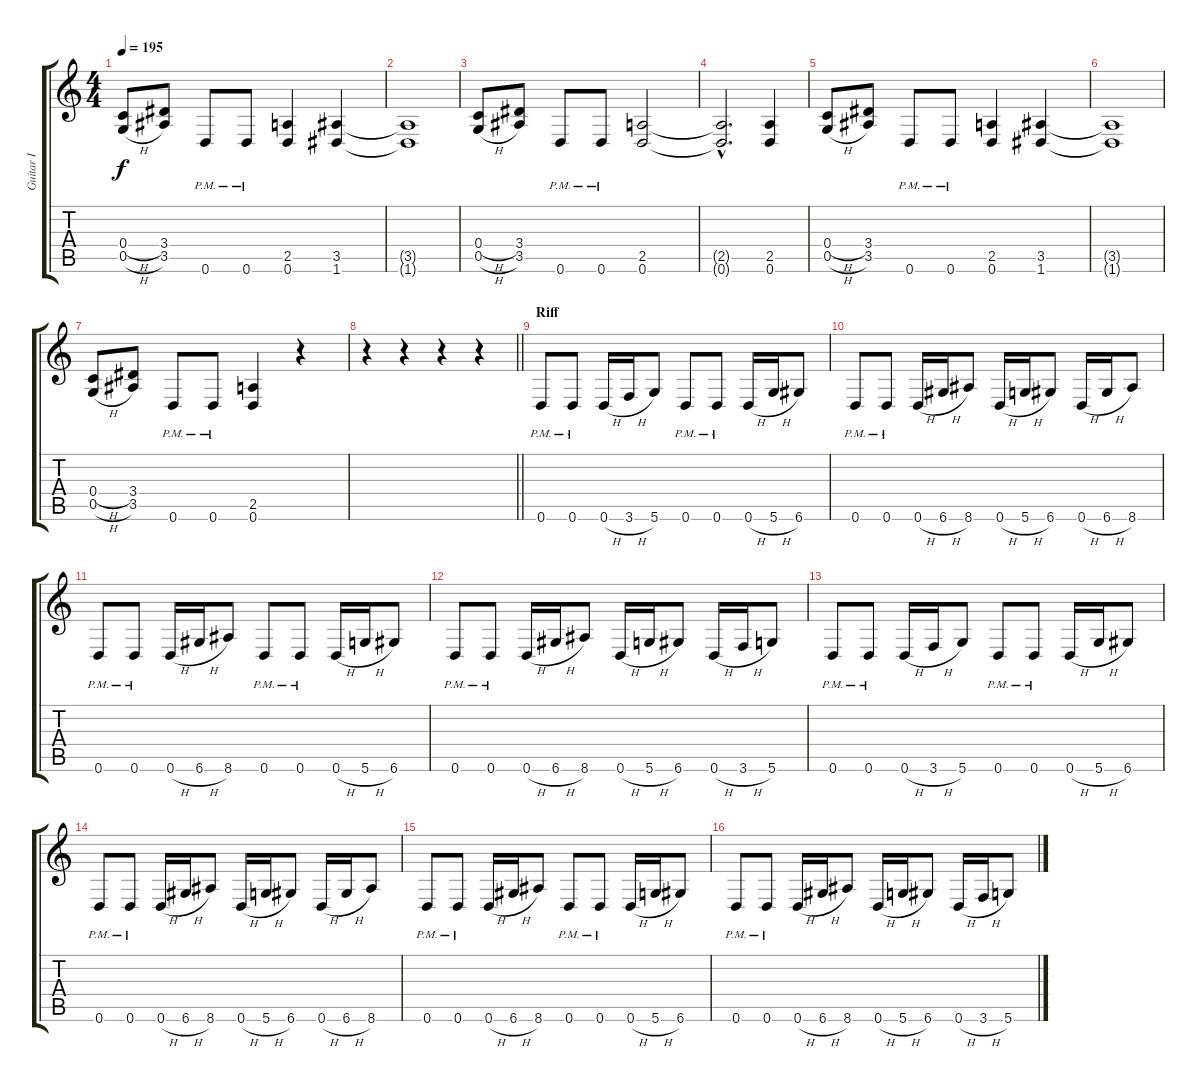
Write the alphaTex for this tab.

\track ("Guitar I" "Guitar I") {instrument distortionguitar}
\staff {score tabs}
\tuning (D4 A3 F3 C3 G2 D2) {hide}
\ts (4 4)
\tempo 195
\clef g2
\ks c
(0.4{h} 0.5{h}).8{dy f} (3.4 3.5).8 0.6{pm}.8 0.6{pm}.8 (2.5 0.6).4 (3.5 1.6).4 |
(3.5{t} 1.6{t}).1 |
(0.4{h} 0.5{h}).8 (3.4 3.5).8 0.6{pm}.8 0.6{pm}.8 (2.5 0.6).2 |
(2.5{hac t} 0.6{hac t}).2{d} (2.5 0.6).4 |
(0.4{h} 0.5{h}).8 (3.4 3.5).8 0.6{pm}.8 0.6{pm}.8 (2.5 0.6).4 (3.5 1.6).4 |
(3.5{t} 1.6{t}).1 |
(0.4{h} 0.5{h}).8 (3.4 3.5).8 0.6{pm}.8 0.6{pm}.8 (2.5 0.6).4 r.4 |
\barLineRight lightlight
r.4 r.4 r.4 r.4 |
\section ("" "Riff")
0.6{pm}.8 0.6{pm}.8 0.6{h}.16 3.6{h}.16 5.6.8 0.6{pm}.8 0.6{pm}.8 0.6{h}.16 5.6{h}.16 6.6.8 |
0.6{pm}.8 0.6{pm}.8 0.6{h}.16 6.6{h}.16 8.6.8 0.6{h}.16 5.6{h}.16 6.6.8 0.6{h}.16 6.6{h}.16 8.6.8 |
0.6{pm}.8 0.6{pm}.8 0.6{h}.16 6.6{h}.16 8.6.8 0.6{pm}.8 0.6{pm}.8 0.6{h}.16 5.6{h}.16 6.6.8 |
0.6{pm}.8 0.6{pm}.8 0.6{h}.16 6.6{h}.16 8.6.8 0.6{h}.16 5.6{h}.16 6.6.8 0.6{h}.16 3.6{h}.16 5.6.8 |
0.6{pm}.8 0.6{pm}.8 0.6{h}.16 3.6{h}.16 5.6.8 0.6{pm}.8 0.6{pm}.8 0.6{h}.16 5.6{h}.16 6.6.8 |
0.6{pm}.8 0.6{pm}.8 0.6{h}.16 6.6{h}.16 8.6.8 0.6{h}.16 5.6{h}.16 6.6.8 0.6{h}.16 6.6{h}.16 8.6.8 |
0.6{pm}.8 0.6{pm}.8 0.6{h}.16 6.6{h}.16 8.6.8 0.6{pm}.8 0.6{pm}.8 0.6{h}.16 5.6{h}.16 6.6.8 |
0.6{pm}.8 0.6{pm}.8 0.6{h}.16 6.6{h}.16 8.6.8 0.6{h}.16 5.6{h}.16 6.6.8 0.6{h}.16 3.6{h}.16 5.6.8
